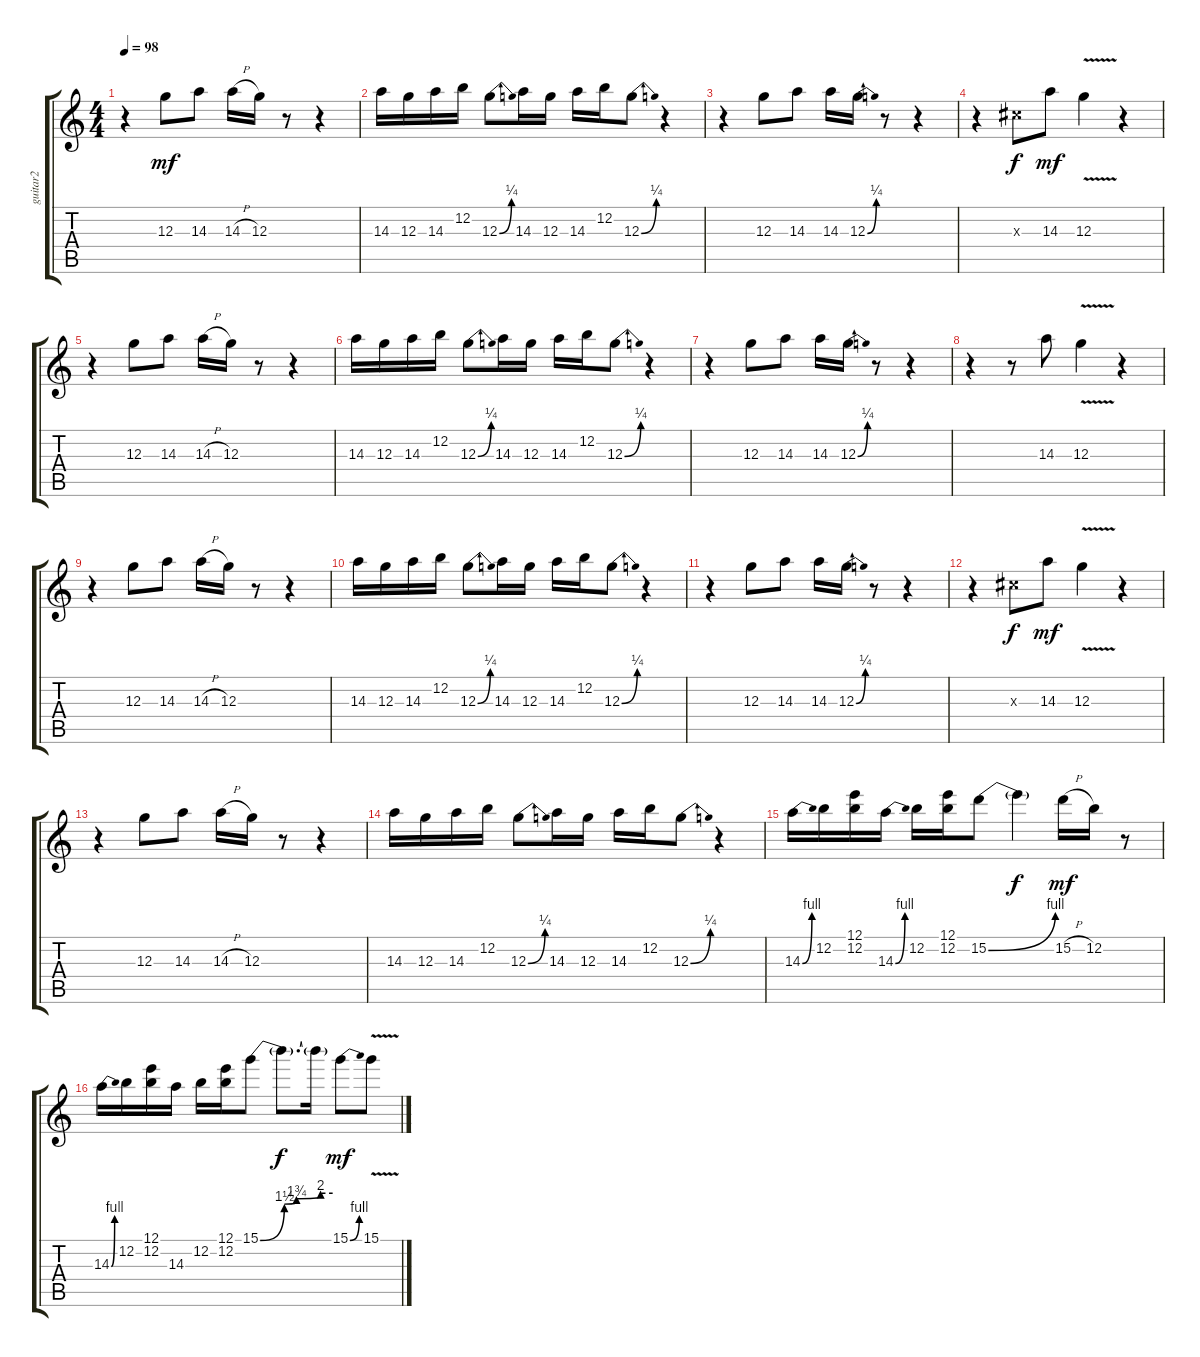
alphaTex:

\track ("guitar2" "guitar2") {instrument electricguitarclean}
\staff {score tabs}
\tuning (E4 B3 G3 D3 A2 E2) {hide}
\ts (4 4)
\tempo 98
\clef g2
\ks c
r.4{dy mf} 12.3.8 14.3.8 14.3{h}.16 12.3.16 r.8 r.4 |
14.3.16 12.3.16 14.3.16 12.2.16 12.3{be (bend 0 0 60 1)}.8 14.3.16 12.3.16 14.3.16 12.2.16 12.3{be (bend 0 0 60 1)}.8 r.4 |
r.4 12.3.8 14.3.8 14.3.16 12.3{be (bend 0 0 60 1)}.16 r.8 r.4 |
r.4 6.3{x}.8{dy f} 14.3.8{dy mf} 12.3{v}.4 r.4 |
r.4 12.3.8 14.3.8 14.3{h}.16 12.3.16 r.8 r.4 |
14.3.16 12.3.16 14.3.16 12.2.16 12.3{be (bend 0 0 60 1)}.8 14.3.16 12.3.16 14.3.16 12.2.16 12.3{be (bend 0 0 60 1)}.8 r.4 |
r.4 12.3.8 14.3.8 14.3.16 12.3{be (bend 0 0 60 1)}.16 r.8 r.4 |
r.4 r.8 14.3.8 12.3{v}.4 r.4 |
r.4 12.3.8 14.3.8 14.3{h}.16 12.3.16 r.8 r.4 |
14.3.16 12.3.16 14.3.16 12.2.16 12.3{be (bend 0 0 60 1)}.8 14.3.16 12.3.16 14.3.16 12.2.16 12.3{be (bend 0 0 60 1)}.8 r.4 |
r.4 12.3.8 14.3.8 14.3.16 12.3{be (bend 0 0 60 1)}.16 r.8 r.4 |
r.4 6.3{x}.8{dy f} 14.3.8{dy mf} 12.3{v}.4 r.4 |
r.4 12.3.8 14.3.8 14.3{h}.16 12.3.16 r.8 r.4 |
14.3.16 12.3.16 14.3.16 12.2.16 12.3{be (bend 0 0 60 1)}.8 14.3.16 12.3.16 14.3.16 12.2.16 12.3{be (bend 0 0 60 1)}.8 r.4 |
14.3{be (bend 0 0 60 4)}.16 12.2.16 (12.1 12.2).16 14.3{be (bend 0 0 60 4)}.16 12.2.16 (12.1 12.2).16 15.2{be (bend 0 0 60 4)}.8 15.2{t}.4{dy f} 15.2{h}.16{dy mf} 12.2.16 r.8 |
14.3{be (bend 0 0 60 4)}.16 12.2.16 (12.1 12.2).16 14.3.16 12.2.16 (12.1 12.2).16 15.1{be (custom 0 0 20 6 30 7 50 8 60 8)}.8 15.1{t}.8{d dy f} 15.1{t}.16 15.1{be (bend 0 0 60 4)}.8{dy mf} 15.1{v}.8
